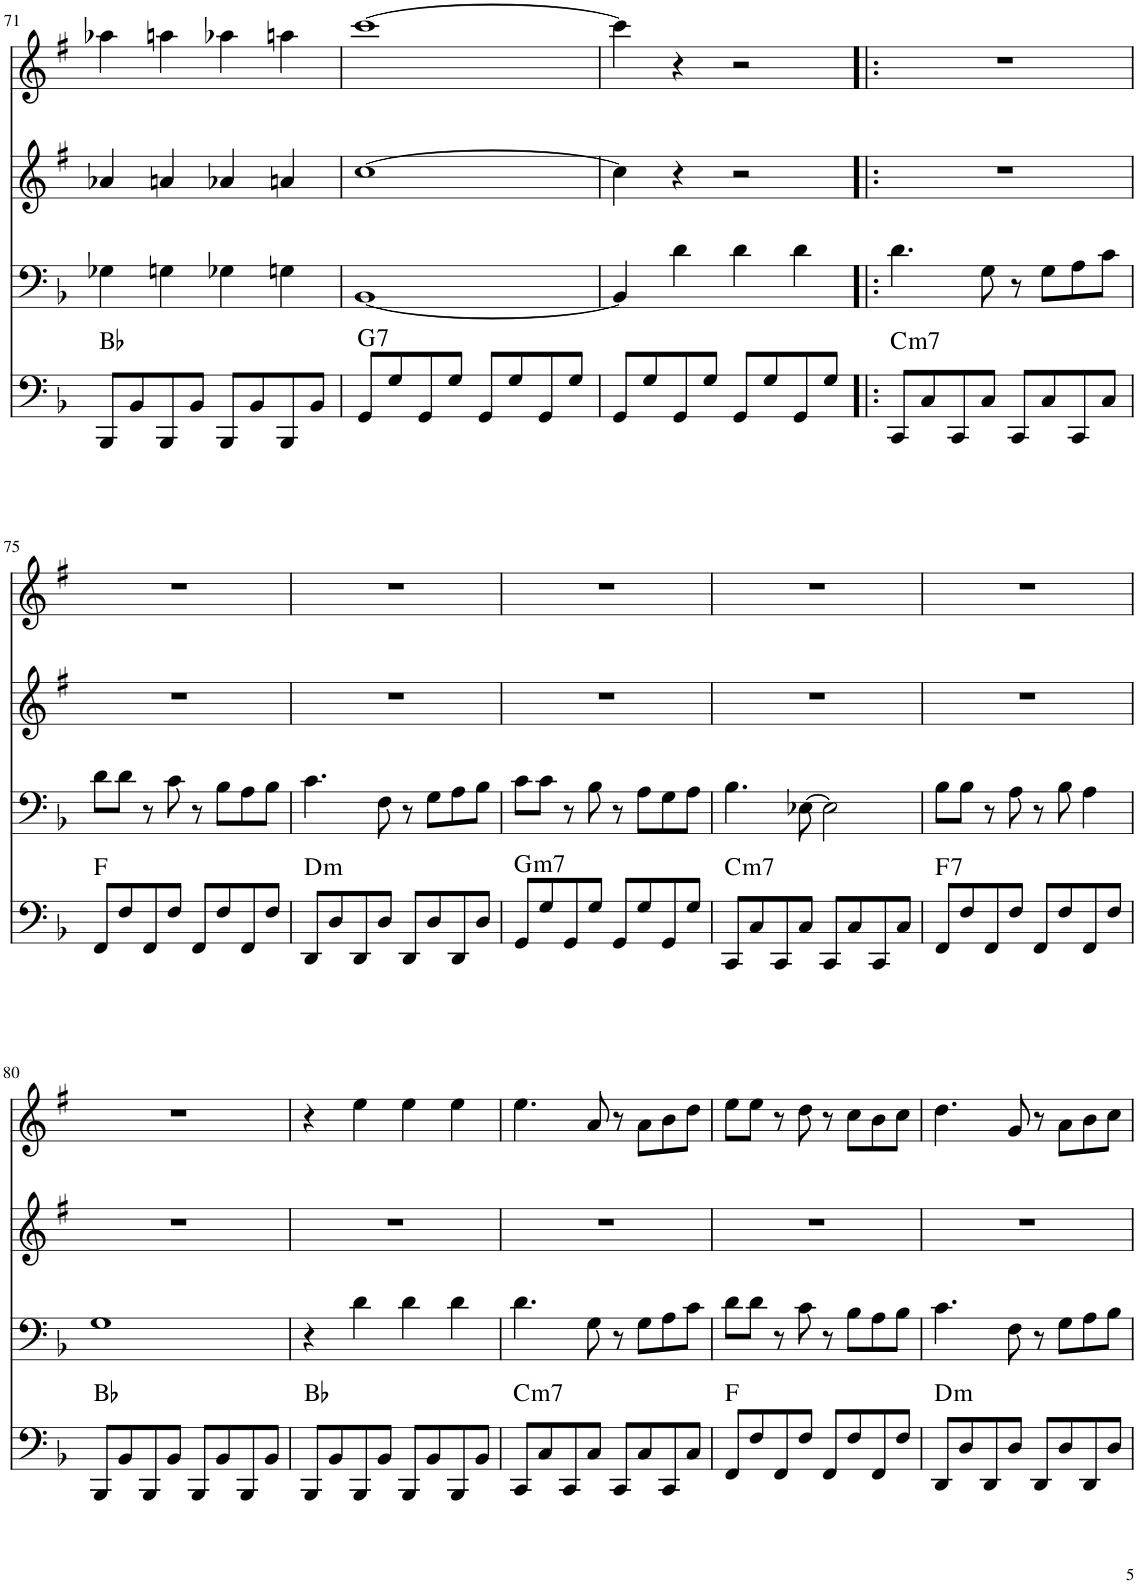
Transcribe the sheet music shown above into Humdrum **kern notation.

**kern	**harte	**kern	**kern	**kern
*part3	*part3	*part2	*part1	*part1
*staff4	*	*staff3	*staff2	*staff1
*I"Tuba	*	*I"Trombone	*I"Trompete Bb	*
*I'Tba	*	*I'Trb	*I'Tpt	*
!!LO:PB:g=z
*clefF4	*	*clefF4	*clefG2	*clefG2
*	*	*	*Trd1c2	*Trd1c2
*k[b-]	*	*k[b-]	*k[f#]	*k[f#]
*M4/4	*	*M4/4	*M4/4	*M4/4
=71	=71	=71	=71	=71
8BBB-/L	Bb:maj	4G-X\	4a-X/	4aa-X\
8BB-/	.	.	.	.
8BBB-/	.	4Gn\	4an/	4aan\
8BB-/J	.	.	.	.
8BBB-/L	.	4G-X\	4a-X/	4aa-X\
8BB-/	.	.	.	.
8BBB-/	.	4Gn\	4an/	4aan\
8BB-/J	.	.	.	.
=72	=72	=72	=72	=72
!	!LO:H:kt=7	!	!	!
8GG/L	G:7	[1BB-	[1cc	[1ccc
8G/	.	.	.	.
8GG/	.	.	.	.
8G/J	.	.	.	.
8GG/L	.	.	.	.
8G/	.	.	.	.
8GG/	.	.	.	.
8G/J	.	.	.	.
=73	=73	=73	=73	=73
8GG/L	.	4BB-/]	4cc\]	4ccc\]
8G/	.	.	.	.
8GG/	.	4d\	4r	4r
8G/J	.	.	.	.
8GG/L	.	4d\	2r	2r
8G/	.	.	.	.
8GG/	.	4d\	.	.
8G/J	.	.	.	.
=74!|:	=74!|:	=74!|:	=74!|:	=74!|:
!	!LO:H:kt=m7	!	!	!
8CC/L	C:min7	4.d\	1r	1r
8C/	.	.	.	.
8CC/	.	.	.	.
8C/J	.	8G\	.	.
8CC/L	.	8r	.	.
8C/	.	8G\L	.	.
8CC/	.	8A\	.	.
8C/J	.	8c\J	.	.
!!LO:LB:g=z
=75	=75	=75	=75	=75
8FF/L	F:maj	8d\L	1r	1r
8F/	.	8d\J	.	.
8FF/	.	8r	.	.
8F/J	.	8c\	.	.
8FF/L	.	8r	.	.
8F/	.	8B-\L	.	.
8FF/	.	8A\	.	.
8F/J	.	8B-\J	.	.
=76	=76	=76	=76	=76
!	!LO:H:kt=m	!	!	!
8DD/L	D:min	4.c\	1r	1r
8D/	.	.	.	.
8DD/	.	.	.	.
8D/J	.	8F\	.	.
8DD/L	.	8r	.	.
8D/	.	8G\L	.	.
8DD/	.	8A\	.	.
8D/J	.	8B-\J	.	.
=77	=77	=77	=77	=77
!	!LO:H:kt=m7	!	!	!
8GG/L	G:min7	8c\L	1r	1r
8G/	.	8c\J	.	.
8GG/	.	8r	.	.
8G/J	.	8B-\	.	.
8GG/L	.	8r	.	.
8G/	.	8A\L	.	.
8GG/	.	8G\	.	.
8G/J	.	8A\J	.	.
=78	=78	=78	=78	=78
!	!LO:H:kt=m7	!	!	!
8CC/L	C:min7	4.B-\	1r	1r
8C/	.	.	.	.
8CC/	.	.	.	.
8C/J	.	[8E-X\	.	.
8CC/L	.	2E-\]	.	.
8C/	.	.	.	.
8CC/	.	.	.	.
8C/J	.	.	.	.
=79	=79	=79	=79	=79
!	!LO:H:kt=7	!	!	!
8FF/L	F:7	8B-\L	1r	1r
8F/	.	8B-\J	.	.
8FF/	.	8r	.	.
8F/J	.	8A\	.	.
8FF/L	.	8r	.	.
8F/	.	8B-\	.	.
8FF/	.	4A\	.	.
8F/J	.	.	.	.
!!LO:LB:g=z
=80	=80	=80	=80	=80
8BBB-/L	Bb:maj	1G	1r	1r
8BB-/	.	.	.	.
8BBB-/	.	.	.	.
8BB-/J	.	.	.	.
8BBB-/L	.	.	.	.
8BB-/	.	.	.	.
8BBB-/	.	.	.	.
8BB-/J	.	.	.	.
=81	=81	=81	=81	=81
8BBB-/L	Bb:maj	4r	1r	4r
8BB-/	.	.	.	.
8BBB-/	.	4d\	.	4ee\
8BB-/J	.	.	.	.
8BBB-/L	.	4d\	.	4ee\
8BB-/	.	.	.	.
8BBB-/	.	4d\	.	4ee\
8BB-/J	.	.	.	.
=82	=82	=82	=82	=82
!	!LO:H:kt=m7	!	!	!
8CC/L	C:min7	4.d\	1r	4.ee\
8C/	.	.	.	.
8CC/	.	.	.	.
8C/J	.	8G\	.	8a/
8CC/L	.	8r	.	8r
8C/	.	8G\L	.	8a\L
8CC/	.	8A\	.	8b\
8C/J	.	8c\J	.	8dd\J
=83	=83	=83	=83	=83
8FF/L	F:maj	8d\L	1r	8ee\L
8F/	.	8d\J	.	8ee\J
8FF/	.	8r	.	8r
8F/J	.	8c\	.	8dd\
8FF/L	.	8r	.	8r
8F/	.	8B-\L	.	8cc\L
8FF/	.	8A\	.	8b\
8F/J	.	8B-\J	.	8cc\J
=84	=84	=84	=84	=84
!	!LO:H:kt=m	!	!	!
8DD/L	D:min	4.c\	1r	4.dd\
8D/	.	.	.	.
8DD/	.	.	.	.
8D/J	.	8F\	.	8g/
8DD/L	.	8r	.	8r
8D/	.	8G\L	.	8a\L
8DD/	.	8A\	.	8b\
8D/J	.	8B-\J	.	8cc\J
=	=	=	=	=
*-	*-	*-	*-	*-
